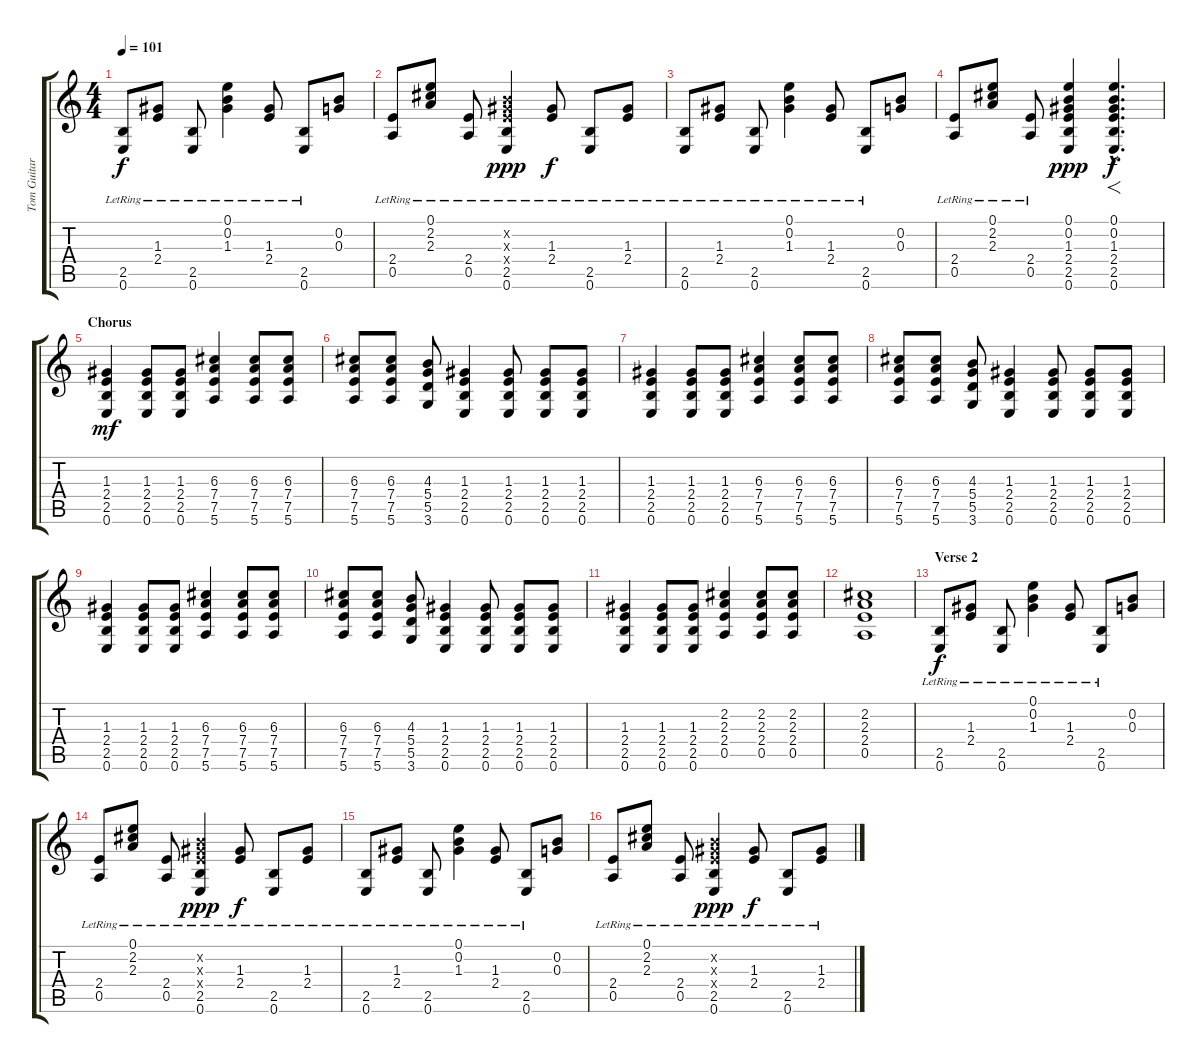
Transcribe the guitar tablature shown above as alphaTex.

\track ("Tom Guitars" "Tom Guitar") {instrument overdrivenguitar}
\staff {score tabs}
\tuning (E4 B3 G3 D3 A2 E2) {hide}
\ts (4 4)
\tempo 101
\clef g2
\ks c
(2.5{lr} 0.6{lr}).8{dy f} (1.3{lr} 2.4{lr}).8 (2.5{lr} 0.6{lr}).8 (0.1{lr} 0.2{lr} 1.3{lr}).4 (1.3{lr} 2.4{lr}).8 (2.5{lr} 0.6{lr}).8 (0.2 0.3).8 |
(2.4{lr} 0.5{lr}).8 (0.1{lr} 2.2{lr} 2.3{lr}).8 (2.4{lr} 0.5{lr}).8 (0.2{x} 1.3{x} 2.4{x} 2.5{lr} 0.6{lr}).4{dy ppp} (1.3{lr} 2.4{lr}).8{dy f} (2.5{lr} 0.6{lr}).8 (1.3{lr} 2.4{lr}).8 |
(2.5{lr} 0.6{lr}).8 (1.3{lr} 2.4{lr}).8 (2.5{lr} 0.6{lr}).8 (0.1{lr} 0.2{lr} 1.3{lr}).4 (1.3{lr} 2.4{lr}).8 (2.5{lr} 0.6{lr}).8 (0.2 0.3).8 |
(2.4{lr} 0.5{lr}).8 (0.1{lr} 2.2{lr} 2.3{lr}).8 (2.4{lr} 0.5{lr}).8 (0.1 0.2 1.3 2.4 2.5 0.6).4{dy ppp} (0.1{hac} 0.2{hac} 1.3{hac} 2.4{hac} 2.5{hac} 0.6{hac}).4{f d dy f instrument overdrivenguitar} |
\section ("" "Chorus")
(1.3 2.4 2.5 0.6).4{dy mf} (1.3 2.4 2.5 0.6).8 (1.3 2.4 2.5 0.6).8 (6.3 7.4 7.5 5.6).4 (6.3 7.4 7.5 5.6).8 (6.3 7.4 7.5 5.6).8 |
(6.3 7.4 7.5 5.6).8 (6.3 7.4 7.5 5.6).8 (4.3 5.4 5.5 3.6).8 (1.3 2.4 2.5 0.6).4 (1.3 2.4 2.5 0.6).8 (1.3 2.4 2.5 0.6).8 (1.3 2.4 2.5 0.6).8 |
(1.3 2.4 2.5 0.6).4 (1.3 2.4 2.5 0.6).8 (1.3 2.4 2.5 0.6).8 (6.3 7.4 7.5 5.6).4 (6.3 7.4 7.5 5.6).8 (6.3 7.4 7.5 5.6).8 |
(6.3 7.4 7.5 5.6).8 (6.3 7.4 7.5 5.6).8 (4.3 5.4 5.5 3.6).8 (1.3 2.4 2.5 0.6).4 (1.3 2.4 2.5 0.6).8 (1.3 2.4 2.5 0.6).8 (1.3 2.4 2.5 0.6).8 |
(1.3 2.4 2.5 0.6).4 (1.3 2.4 2.5 0.6).8 (1.3 2.4 2.5 0.6).8 (6.3 7.4 7.5 5.6).4 (6.3 7.4 7.5 5.6).8 (6.3 7.4 7.5 5.6).8 |
(6.3 7.4 7.5 5.6).8 (6.3 7.4 7.5 5.6).8 (4.3 5.4 5.5 3.6).8 (1.3 2.4 2.5 0.6).4 (1.3 2.4 2.5 0.6).8 (1.3 2.4 2.5 0.6).8 (1.3 2.4 2.5 0.6).8 |
(1.3 2.4 2.5 0.6).4 (1.3 2.4 2.5 0.6).8 (1.3 2.4 2.5 0.6).8 (2.2 2.3 2.4 0.5).4 (2.2 2.3 2.4 0.5).8 (2.2 2.3 2.4 0.5).8 |
(2.2 2.3 2.4 0.5).1 |
\section ("" "Verse 2")
(2.5{lr} 0.6{lr}).8{dy f instrument acousticguitarsteel} (1.3{lr} 2.4{lr}).8 (2.5{lr} 0.6{lr}).8 (0.1{lr} 0.2{lr} 1.3{lr}).4 (1.3{lr} 2.4{lr}).8 (2.5{lr} 0.6{lr}).8 (0.2 0.3).8 |
(2.4{lr} 0.5{lr}).8 (0.1{lr} 2.2{lr} 2.3{lr}).8 (2.4{lr} 0.5{lr}).8 (0.2{x} 1.3{x} 2.4{x} 2.5{lr} 0.6{lr}).4{dy ppp} (1.3{lr} 2.4{lr}).8{dy f} (2.5{lr} 0.6{lr}).8 (1.3{lr} 2.4{lr}).8 |
(2.5{lr} 0.6{lr}).8 (1.3{lr} 2.4{lr}).8 (2.5{lr} 0.6{lr}).8 (0.1{lr} 0.2{lr} 1.3{lr}).4 (1.3{lr} 2.4{lr}).8 (2.5{lr} 0.6{lr}).8 (0.2 0.3).8 |
(2.4{lr} 0.5{lr}).8 (0.1{lr} 2.2{lr} 2.3{lr}).8 (2.4{lr} 0.5{lr}).8 (0.2{x} 1.3{x} 2.4{x} 2.5{lr} 0.6{lr}).4{dy ppp} (1.3{lr} 2.4{lr}).8{dy f} (2.5{lr} 0.6{lr}).8 (1.3{lr} 2.4{lr}).8
